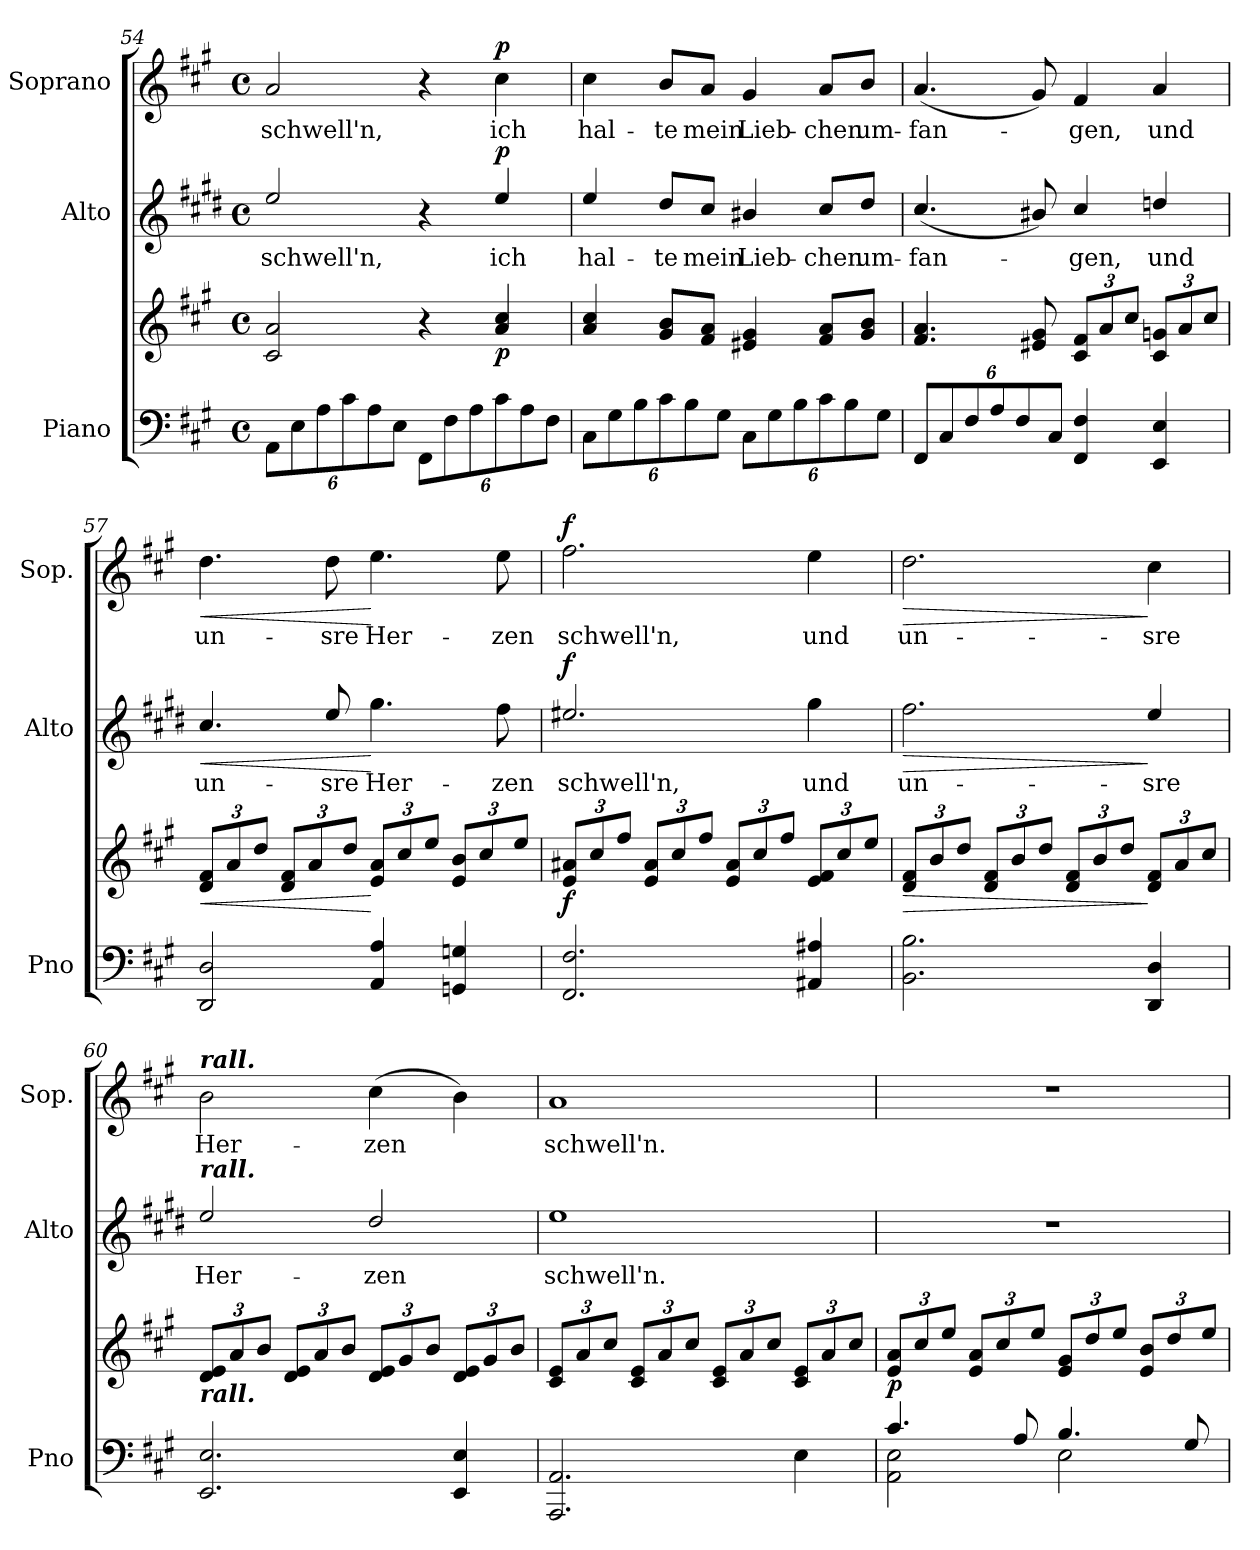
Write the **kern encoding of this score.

**kern	**kern	**dynam	**kern	**text	**dynam	**kern	**text	**dynam
*part3	*part3	*part3	*part2	*part2	*part2	*part1	*part1	*part1
*staff4	*staff3	*staff3/4	*staff2	*staff2	*staff2	*staff1	*staff1	*staff1
*I"Piano	*	*	*I"Alto	*	*	*I"Soprano	*	*
*I'Pno	*	*	*I'Alto	*	*	*I'Sop.	*	*
*clefF4	*clefG2	*	*clefG2	*	*	*clefG2	*	*
*	*	*	*ITrd4c7	*	*	*	*	*
*k[f#c#g#]	*k[f#c#g#]	*	*k[f#c#g#]	*	*	*k[f#c#g#]	*	*
*M4/4	*M4/4	*	*M4/4	*	*	*M4/4	*	*
*met(c)	*met(c)	*	*met(c)	*	*	*met(c)	*	*
*Xbrackettup	*	*	*	*	*	*	*	*
=54	=54	=54	=54	=54	=54	=54	=54	=54
12AA\L	2c#/ 2a/	.	2a/	schwell'n,	.	2a/	schwell'n,	.
12E\	.	.	.	.	.	.	.	.
12A\	.	.	.	.	.	.	.	.
12c#\	.	.	.	.	.	.	.	.
12A\	.	.	.	.	.	.	.	.
12E\J	.	.	.	.	.	.	.	.
12FF#\L	4r	.	4r	.	.	4r	.	.
12F#\	.	.	.	.	.	.	.	.
12A\	.	.	.	.	.	.	.	.
!	!	!LO:DY:b	!	!	!LO:DY:a	!	!	!LO:DY:a
12c#\	4a/ 4cc#/	p	4a/	ich	p	4cc#\	ich	p
12A\	.	.	.	.	.	.	.	.
12F#\J	.	.	.	.	.	.	.	.
=55	=55	=55	=55	=55	=55	=55	=55	=55
12C#\L	4a/ 4cc#/	.	4a/	hal-	.	4cc#\	hal-	.
12G#\	.	.	.	.	.	.	.	.
12B\	.	.	.	.	.	.	.	.
12c#\	8g#/ 8b/L	.	8g#/L	-te	.	8b/L	-te	.
12B\	.	.	.	.	.	.	.	.
.	8f#/ 8a/J	.	8f#/J	mein	.	8a/J	mein	.
12G#\J	.	.	.	.	.	.	.	.
12C#\L	4e#X/ 4g#/	.	4e#X/	Lieb-	.	4g#/	Lieb-	.
12G#\	.	.	.	.	.	.	.	.
12B\	.	.	.	.	.	.	.	.
12c#\	8f#/ 8a/L	.	8f#/L	-chen	.	8a/L	-chen	.
12B\	.	.	.	.	.	.	.	.
.	8g#/ 8b/J	.	8g#/J	um-	.	8b/J	um-	.
12G#\J	.	.	.	.	.	.	.	.
=56	=56	=56	=56	=56	=56	=56	=56	=56
12FF#/L	4.f#/ 4.a/	.	(4.f#/	-fan-	.	(4.a/	-fan-	.
12C#/	.	.	.	.	.	.	.	.
12F#/	.	.	.	.	.	.	.	.
12A/	.	.	.	.	.	.	.	.
12F#/	.	.	.	.	.	.	.	.
.	8e#X/ 8g#/	.	8e#X/)	.	.	8g#/)	.	.
12C#/J	.	.	.	.	.	.	.	.
*	*Xbrackettup	*	*	*	*	*	*	*
4FF#/ 4F#/	12c#/ 12f#/L	.	4f#/	-gen,	.	4f#/	-gen,	.
.	12a/	.	.	.	.	.	.	.
.	12cc#/J	.	.	.	.	.	.	.
4EE/ 4E/	12c#/ 12gn/L	.	4gn/	und	.	4a/	und	.
.	12a/	.	.	.	.	.	.	.
.	12cc#/J	.	.	.	.	.	.	.
=57	=57	=57	=57	=57	=57	=57	=57	=57
!	!	!LO:HP:b	!	!	!LO:HP:b	!	!	!LO:HP:b
2DD/ 2D/	12d/ 12f#/L	<	4.f#/	un-	<	4.dd\	un-	<
.	12a/	.	.	.	.	.	.	.
.	12dd/J	.	.	.	.	.	.	.
.	12d/ 12f#/L	.	.	.	.	.	.	.
.	12a/	.	.	.	.	.	.	.
.	.	.	8a/	-sre	.	8dd\	-sre	.
.	12dd/J	.	.	.	.	.	.	.
4AA/ 4A/	12e/ 12a/L	[	4.cc#\	Her-	[	4.ee\	Her-	[
.	12cc#/	.	.	.	.	.	.	.
.	12ee/J	.	.	.	.	.	.	.
4GGn/ 4Gn/	12e/ 12b/L	.	.	.	.	.	.	.
.	12cc#/	.	.	.	.	.	.	.
.	.	.	8b\	-zen	.	8ee\	-zen	.
.	12ee/J	.	.	.	.	.	.	.
=58	=58	=58	=58	=58	=58	=58	=58	=58
!	!	!LO:DY:b	!	!	!LO:DY:a	!	!	!LO:DY:a
2.FF#/ 2.F#/	12e/ 12a#X/L	f	2.a#X/	schwell'n,	f	2.ff#\	schwell'n,	f
.	12cc#/	.	.	.	.	.	.	.
.	12ff#/J	.	.	.	.	.	.	.
.	12e/ 12a#/L	.	.	.	.	.	.	.
.	12cc#/	.	.	.	.	.	.	.
.	12ff#/J	.	.	.	.	.	.	.
.	12e/ 12a#/L	.	.	.	.	.	.	.
.	12cc#/	.	.	.	.	.	.	.
.	12ff#/J	.	.	.	.	.	.	.
4AA#X/ 4A#X/	12e/ 12f#/L	.	4cc#\	und	.	4ee\	und	.
.	12cc#/	.	.	.	.	.	.	.
.	12ee/J	.	.	.	.	.	.	.
=59	=59	=59	=59	=59	=59	=59	=59	=59
!	!	!LO:HP:b	!	!	!LO:HP:b	!	!	!LO:HP:b
2.BB\ 2.B\	12d/ 12f#/L	>	2.b\	un-	>	2.dd\	un-	>
.	12b/	.	.	.	.	.	.	.
.	12dd/J	.	.	.	.	.	.	.
.	12d/ 12f#/L	.	.	.	.	.	.	.
.	12b/	.	.	.	.	.	.	.
.	12dd/J	.	.	.	.	.	.	.
.	12d/ 12f#/L	.	.	.	.	.	.	.
.	12b/	.	.	.	.	.	.	.
.	12dd/J	.	.	.	.	.	.	.
4DD/ 4D/	12d/ 12f#/L	]	4a/	-sre	]	4cc#\	-sre	]
.	12a/	.	.	.	.	.	.	.
.	12cc#/J	.	.	.	.	.	.	.
=60	=60	=60	=60	=60	=60	=60	=60	=60
!	!	!	!	!	!	!LO:TX:a:Bi:t=rall.	!	!
!	!	!	!LO:TX:a:Bi:t=rall.	!	!	!	!	!
!	!LO:TX:b:Bi:t=rall.	!	!	!	!	!	!	!
2.EE/ 2.E/	12d/ 12e/L	.	2a/	Her-	.	2b\	Her-	.
.	12a/	.	.	.	.	.	.	.
.	12b/J	.	.	.	.	.	.	.
.	12d/ 12e/L	.	.	.	.	.	.	.
.	12a/	.	.	.	.	.	.	.
.	12b/J	.	.	.	.	.	.	.
.	12d/ 12e/L	.	2g#/	-zen	.	(4cc#\	-zen	.
.	12g#/	.	.	.	.	.	.	.
.	12b/J	.	.	.	.	.	.	.
4EE/ 4E/	12d/ 12e/L	.	.	.	.	4b\)	.	.
.	12g#/	.	.	.	.	.	.	.
.	12b/J	.	.	.	.	.	.	.
=61	=61	=61	=61	=61	=61	=61	=61	=61
2.AAA/ 2.AA/	12c#/ 12e/L	.	1a	schwell'n.	.	1a	schwell'n.	.
.	12a/	.	.	.	.	.	.	.
.	12cc#/J	.	.	.	.	.	.	.
.	12c#/ 12e/L	.	.	.	.	.	.	.
.	12a/	.	.	.	.	.	.	.
.	12cc#/J	.	.	.	.	.	.	.
.	12c#/ 12e/L	.	.	.	.	.	.	.
.	12a/	.	.	.	.	.	.	.
.	12cc#/J	.	.	.	.	.	.	.
4E\	12c#/ 12e/L	.	.	.	.	.	.	.
.	12a/	.	.	.	.	.	.	.
.	12cc#/J	.	.	.	.	.	.	.
=62	=62	=62	=62	=62	=62	=62	=62	=62
*^	*	*	*	*	*	*	*	*
!	!	!	!LO:DY:b	!	!	!	!	!	!
4.c#/	2AA\ 2E\	12e/ 12a/L	p	1r	.	.	1r	.	.
.	.	12cc#/	.	.	.	.	.	.	.
.	.	12ee/J	.	.	.	.	.	.	.
.	.	12e/ 12a/L	.	.	.	.	.	.	.
.	.	12cc#/	.	.	.	.	.	.	.
8A/	.	.	.	.	.	.	.	.	.
.	.	12ee/J	.	.	.	.	.	.	.
4.B/	2E\	12e/ 12g#/L	.	.	.	.	.	.	.
.	.	12dd/	.	.	.	.	.	.	.
.	.	12ee/J	.	.	.	.	.	.	.
.	.	12e/ 12b/L	.	.	.	.	.	.	.
.	.	12dd/	.	.	.	.	.	.	.
8G#/	.	.	.	.	.	.	.	.	.
.	.	12ee/J	.	.	.	.	.	.	.
*v	*v	*	*	*	*	*	*	*	*
=	=	=	=	=	=	=	=	=
*-	*-	*-	*-	*-	*-	*-	*-	*-
